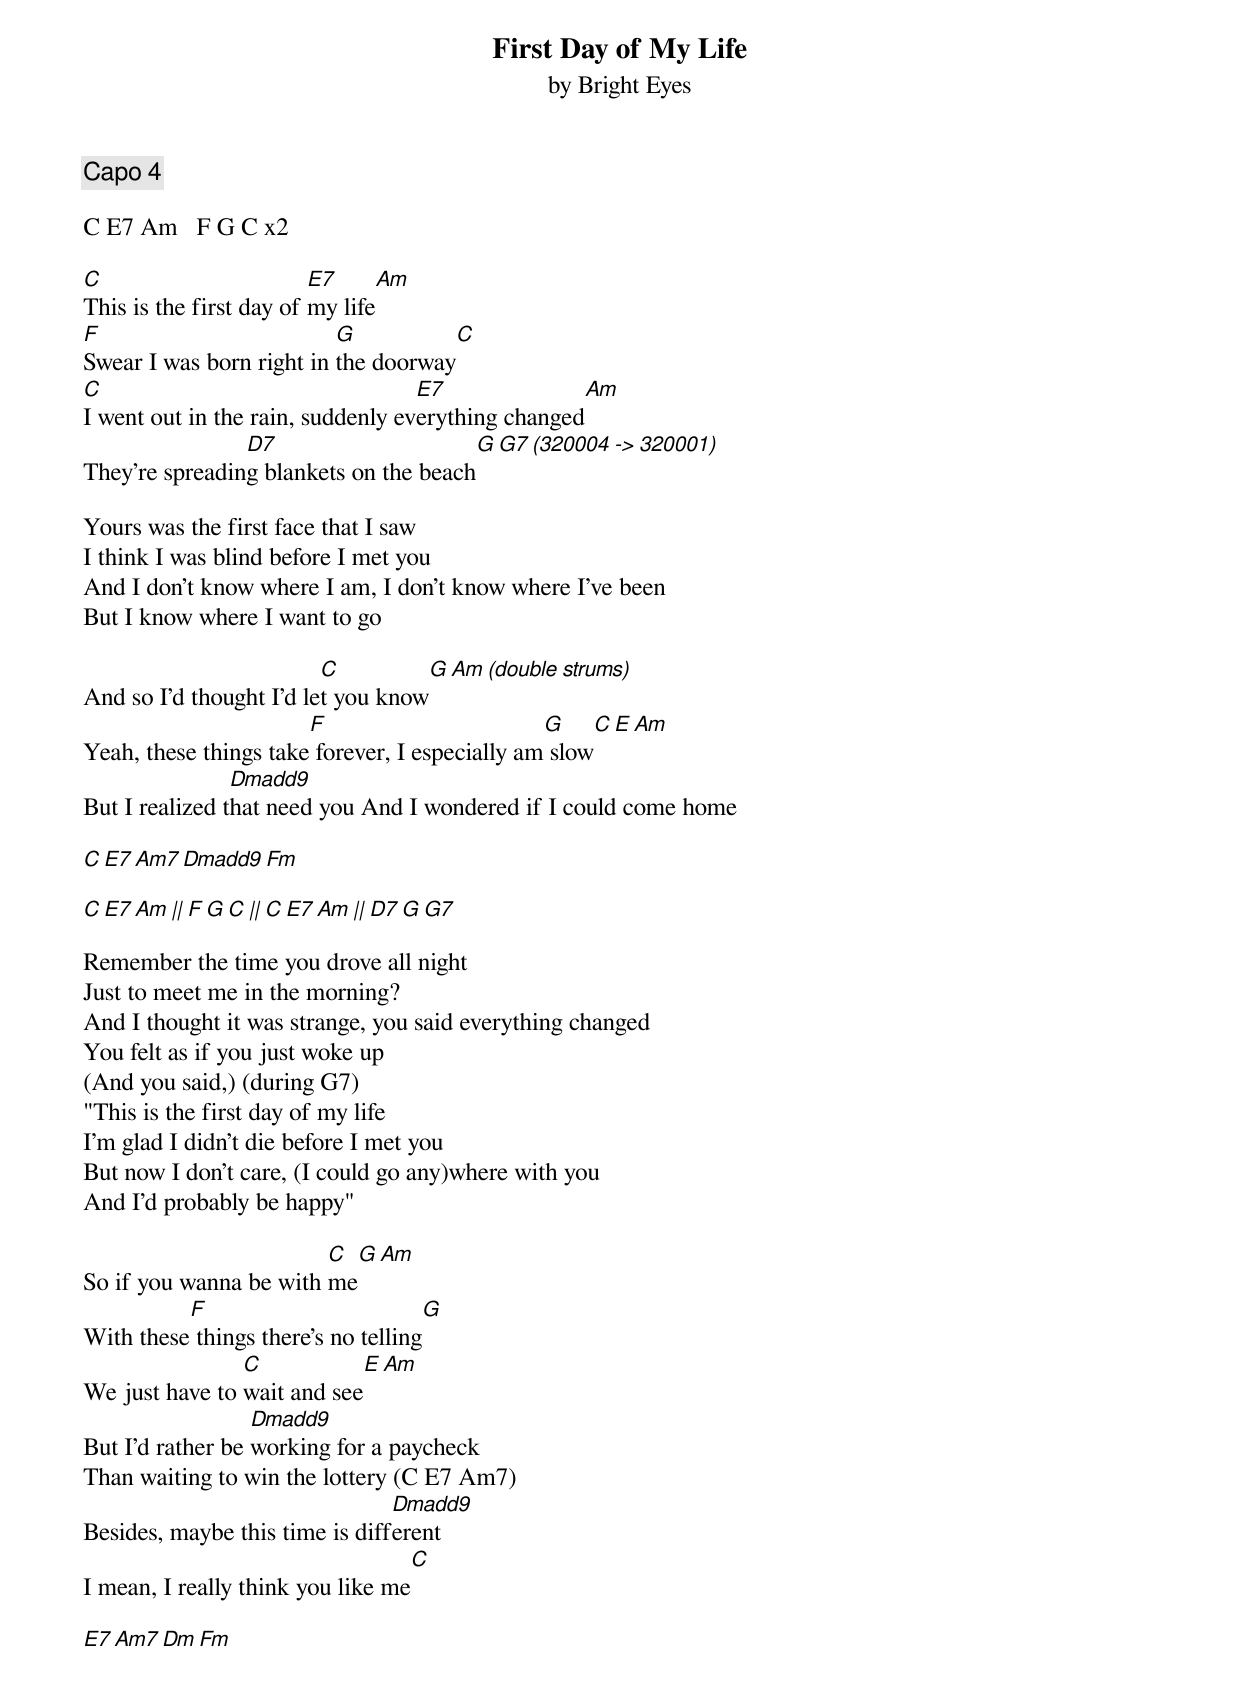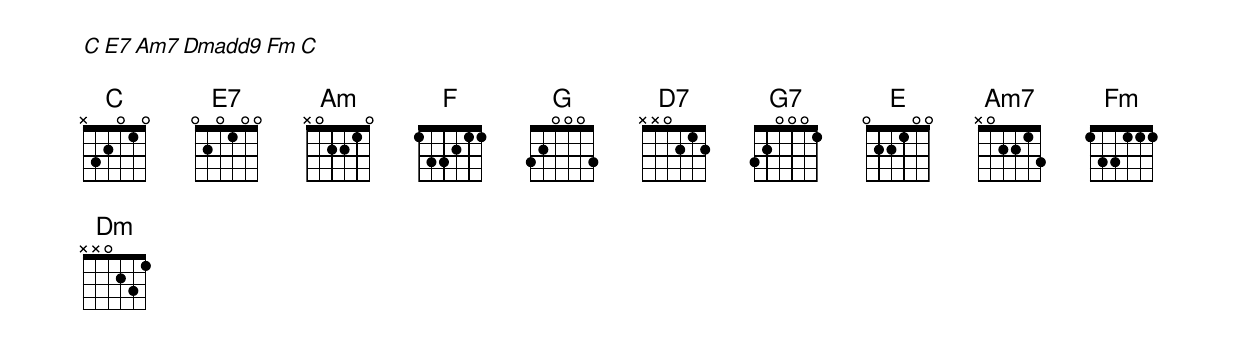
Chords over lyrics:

First Day of My Life
by Bright Eyes
Capo 4

C E7 Am   F G C x2

C			 E7				Am
This is the first day of my life
F			  G				   C
Swear I was born right in the doorway
C				   E7			 Am
I went out in the rain, suddenly everything changed
		D7				    		G	 G7 (320004 -> 320001)
They're spreading blankets on the beach

Yours was the first face that I saw
I think I was blind before I met you
And I don't know where I am, I don't know where I've been
But I know where I want to go

			 C			G		Am		(double strums)
And so I'd thought I'd let you know
		       F			G			 C  E		Am
Yeah, these things take forever, I especially am slow
		Dmadd9
But I realized that need you And I wondered if I could come home

C E7 Am7 	Dmadd9	Fm

C E7 Am || F G C || C E7 Am || D7 G G7

Remember the time you drove all night
Just to meet me in the morning?
And I thought it was strange, you said everything changed
You felt as if you just woke up
(And you said,) (during G7)
"This is the first day of my life
I'm glad I didn't die before I met you
But now I don't care, (I could go any)where with you
And I'd probably be happy"

			C	G		Am
So if you wanna be with me
	  F						  G
With these things there's no telling
		C		 E		 Am
We just have to wait and see
		  Dmadd9
But I'd rather be working for a paycheck
Than waiting to win the lottery (C E7 Am7)
				Dmadd9
Besides, maybe this time is different
								C
I mean, I really think you like me

  E7  Am7  Dm      Fm
C E7  Am7  Dmadd9  Fm   C

G7: 	320001		Am7: x02010
Dmadd9: xx3230		E7:  020100
E7: 	020100
